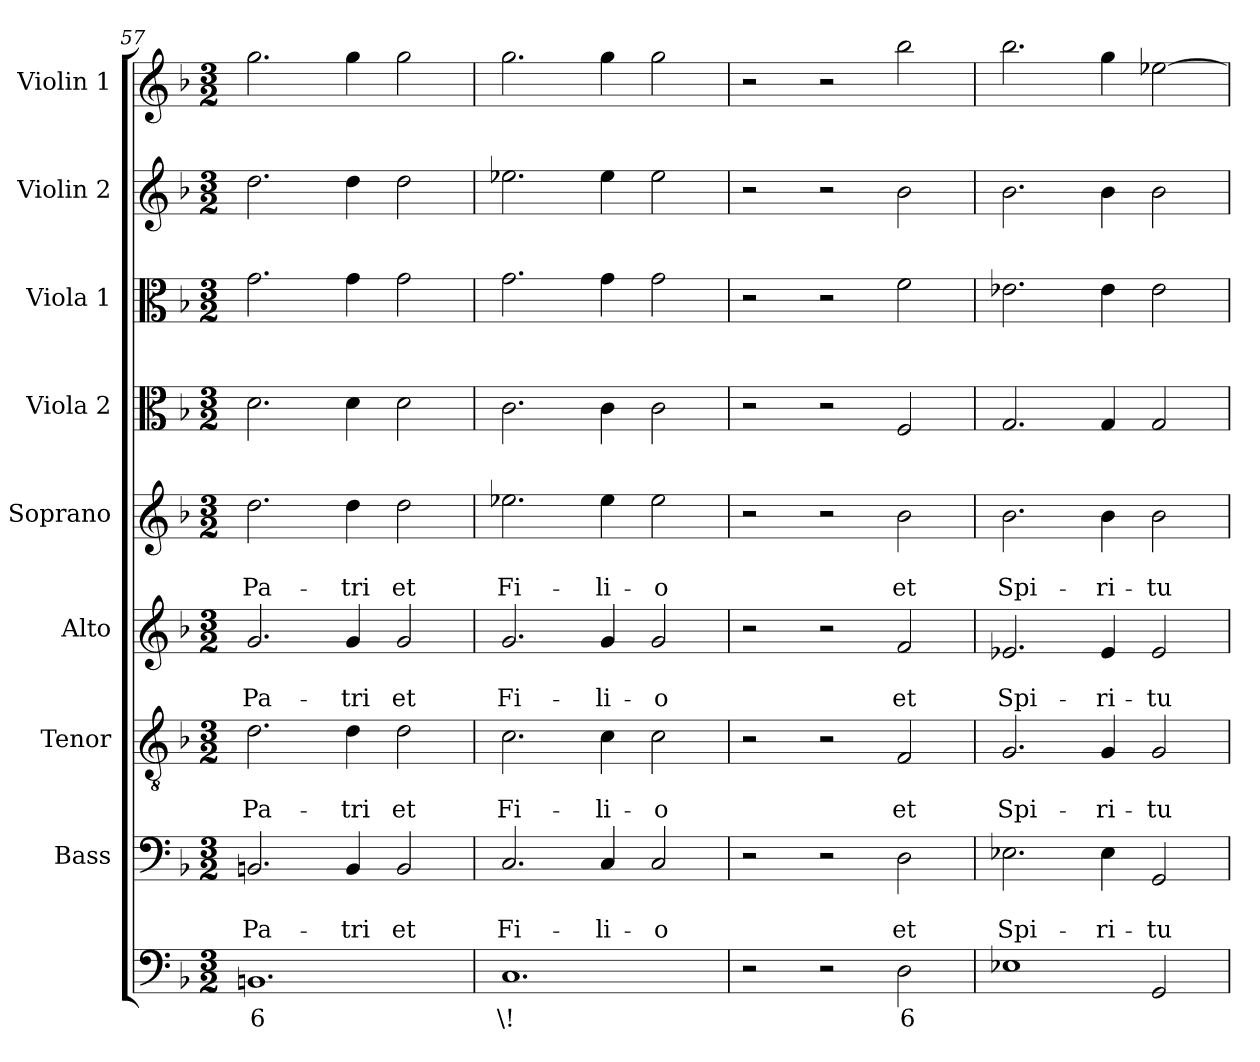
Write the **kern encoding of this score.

**kern	**text	**kern	**text	**text	**kern	**text	**text	**kern	**text	**text	**kern	**text	**text	**kern	**kern	**kern	**kern
*part9	*part9	*part8	*part8	*part8	*part7	*part7	*part7	*part6	*part6	*part6	*part5	*part5	*part5	*part4	*part3	*part2	*part1
*staff9	*staff9	*staff8	*staff8	*staff8	*staff7	*staff7	*staff7	*staff6	*staff6	*staff6	*staff5	*staff5	*staff5	*staff4	*staff3	*staff2	*staff1
*	*	*I"Bass	*	*	*I"Tenor	*	*	*I"Alto	*	*	*I"Soprano	*	*	*I"Viola 2	*I"Viola 1	*I"Violin 2	*I"Violin 1
*	*	*I'B	*	*	*I'T	*	*	*I'A	*	*	*I'S	*	*	*I'Vla. 2	*I'Vla. 1	*I'Vln. 2	*I'Vln. 1
*clefF4	*	*clefF4	*	*	*clefGv2	*	*	*clefG2	*	*	*clefG2	*	*	*clefC3	*clefC3	*clefG2	*clefG2
*k[b-]	*	*k[b-]	*	*	*k[b-]	*	*	*k[b-]	*	*	*k[b-]	*	*	*k[b-]	*k[b-]	*k[b-]	*k[b-]
*F:	*	*F:	*	*	*F:	*	*	*F:	*	*	*F:	*	*	*F:	*F:	*F:	*F:
*M3/2	*	*M3/2	*	*	*M3/2	*	*	*M3/2	*	*	*M3/2	*	*	*M3/2	*M3/2	*M3/2	*M3/2
=57	=57	=57	=57	=57	=57	=57	=57	=57	=57	=57	=57	=57	=57	=57	=57	=57	=57
!	!LO:LY:b	!	!	!LO:LY:b	!	!	!LO:LY:b	!	!	!LO:LY:b	!	!	!LO:LY:b	!	!	!	!
1.BBn	6	2.BBn/	.	Pa-	2.d\	.	Pa-	2.g/	.	Pa-	2.dd\	.	Pa-	2.d\	2.g\	2.dd\	2.gg\
!	!	!	!	!LO:LY:b	!	!	!LO:LY:b	!	!	!LO:LY:b	!	!	!LO:LY:b	!	!	!	!
.	.	4BB/	.	-tri	4d\	.	-tri	4g/	.	-tri	4dd\	.	-tri	4d\	4g\	4dd\	4gg\
!	!	!	!	!LO:LY:b	!	!	!LO:LY:b	!	!	!LO:LY:b	!	!	!LO:LY:b	!	!	!	!
.	.	2BB/	.	et	2d\	.	et	2g/	.	et	2dd\	.	et	2d\	2g\	2dd\	2gg\
=58	=58	=58	=58	=58	=58	=58	=58	=58	=58	=58	=58	=58	=58	=58	=58	=58	=58
!	!LO:LY:b	!	!	!LO:LY:b	!	!	!LO:LY:b	!	!	!LO:LY:b	!	!	!LO:LY:b	!	!	!	!
1.C	\!	2.C/	.	Fi-	2.c\	.	Fi-	2.g/	.	Fi-	2.ee-X\	.	Fi-	2.c\	2.g\	2.ee-X\	2.gg\
!	!	!	!	!LO:LY:b	!	!	!LO:LY:b	!	!	!LO:LY:b	!	!	!LO:LY:b	!	!	!	!
.	.	4C/	.	-li-	4c\	.	-li-	4g/	.	-li-	4ee-\	.	-li-	4c\	4g\	4ee-\	4gg\
!	!	!	!	!LO:LY:b	!	!	!LO:LY:b	!	!	!LO:LY:b	!	!	!LO:LY:b	!	!	!	!
.	.	2C/	.	-o	2c\	.	-o	2g/	.	-o	2ee-\	.	-o	2c\	2g\	2ee-\	2gg\
=59	=59	=59	=59	=59	=59	=59	=59	=59	=59	=59	=59	=59	=59	=59	=59	=59	=59
2r	.	2r	.	.	2r	.	.	2r	.	.	2r	.	.	2r	2r	2r	2r
2r	.	2r	.	.	2r	.	.	2r	.	.	2r	.	.	2r	2r	2r	2r
!	!LO:LY:b	!	!	!LO:LY:b	!	!	!LO:LY:b	!	!	!LO:LY:b	!	!	!LO:LY:b	!	!	!	!
2D\	6	2D\	.	et	2F/	.	et	2f/	.	et	2b-\	.	et	2F/	2f\	2b-\	2bb-\
=60	=60	=60	=60	=60	=60	=60	=60	=60	=60	=60	=60	=60	=60	=60	=60	=60	=60
!	!	!	!	!LO:LY:b	!	!	!LO:LY:b	!	!	!LO:LY:b	!	!	!LO:LY:b	!	!	!	!
1E-X	.	2.E-X\	.	Spi-	2.G/	.	Spi-	2.e-X/	.	Spi-	2.b-\	.	Spi-	2.G/	2.e-X\	2.b-\	2.bb-\
!	!	!	!	!LO:LY:b	!	!	!LO:LY:b	!	!	!LO:LY:b	!	!	!LO:LY:b	!	!	!	!
.	.	4E-\	.	-ri-	4G/	.	-ri-	4e-/	.	-ri-	4b-\	.	-ri-	4G/	4e-\	4b-\	4gg\
!	!	!	!	!LO:LY:b	!	!	!LO:LY:b	!	!	!LO:LY:b	!	!	!LO:LY:b	!	!	!	!
2GG/	.	2GG/	.	-tu-	2G/	.	-tu-	2e-/	.	-tu-	2b-\	.	-tu-	2G/	2e-\	2b-\	[2ee-X\
=	=	=	=	=	=	=	=	=	=	=	=	=	=	=	=	=	=
*-	*-	*-	*-	*-	*-	*-	*-	*-	*-	*-	*-	*-	*-	*-	*-	*-	*-
